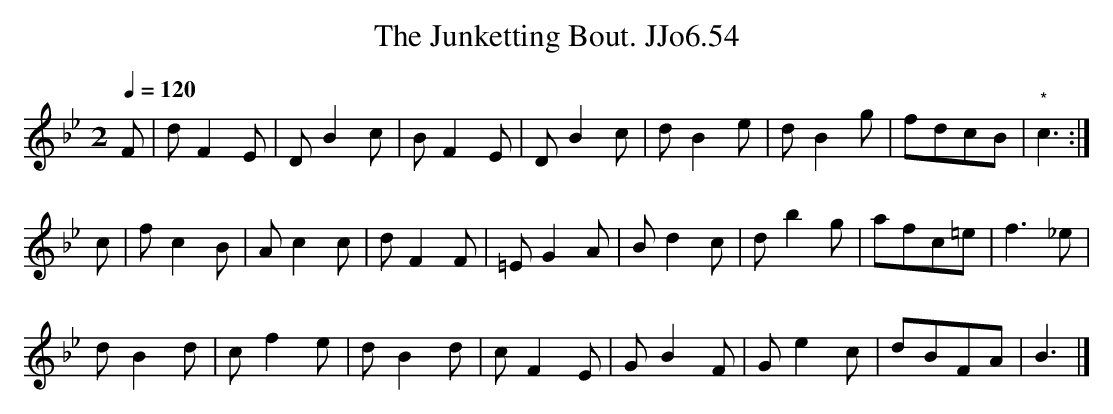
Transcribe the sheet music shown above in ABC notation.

X:1
T:Junketting Bout. JJo6.54, The
M:2 %time sig as in MS
L:1/8
Q:1/4=120
K:Bb
F|dF2E|DB2c|BF2E|DB2c|dB2e|dB2g|fdcB|"*"c3 :|
c|fc2B|Ac2c|dF2F|=EG2A|Bd2c|db2g|afc=e|f3 _e|
dB2d|cf2e|dB2d|cF2E|GB2F|Ge2c|dBFA|B3 |]
